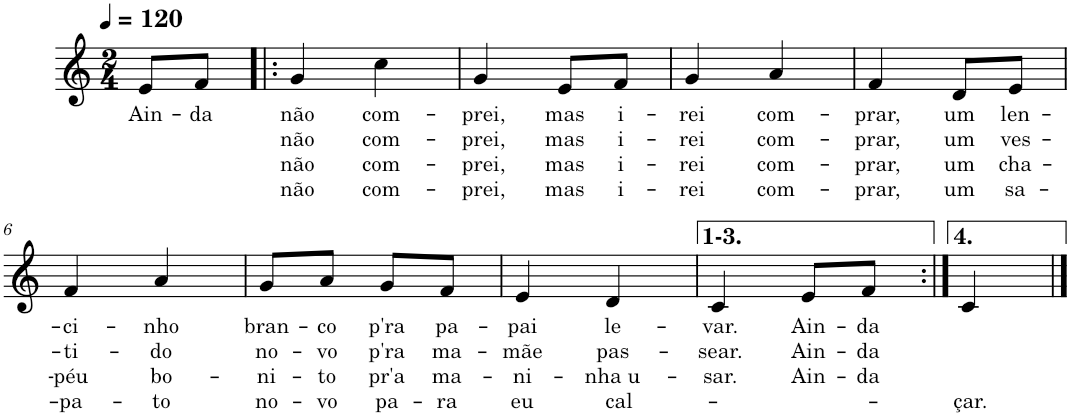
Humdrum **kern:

**kern	**text	**text	**text	**text
*part1	*part1	*part1	*part1	*part1
*staff1	*staff1	*staff1	*staff1	*staff1
*I"Voice, Voice	*	*	*	*
*I'Vo.	*	*	*	*
*clefG2	*	*	*	*
*k[]	*	*	*	*
*M2/4	*	*	*	*
*MM120	*	*	*	*
=1	=1	=1	=1	=1
!	!LO:LY:b	!	!	!
8e/L	Ain-	.	.	.
!	!LO:LY:b	!	!	!
8f/J	da	.	.	.
=2!|:	=2!|:	=2!|:	=2!|:	=2!|:
!	!LO:LY:b	!LO:LY:b	!LO:LY:b	!LO:LY:b
4g/	não	não	não	não
!	!LO:LY:b	!LO:LY:b	!LO:LY:b	!LO:LY:b
4cc\	com-	com-	com-	com-
=3	=3	=3	=3	=3
!	!LO:LY:b	!LO:LY:b	!LO:LY:b	!LO:LY:b
4g/	-prei,	-prei,	-prei,	-prei,
!	!LO:LY:b	!LO:LY:b	!LO:LY:b	!LO:LY:b
8e/L	mas	mas	mas	mas
!	!LO:LY:b	!LO:LY:b	!LO:LY:b	!LO:LY:b
8f/J	i-	i-	i-	i-
=4	=4	=4	=4	=4
!	!LO:LY:b	!LO:LY:b	!LO:LY:b	!LO:LY:b
4g/	-rei	-rei	-rei	-rei
!	!LO:LY:b	!LO:LY:b	!LO:LY:b	!LO:LY:b
4a/	com-	com-	com-	com-
=5	=5	=5	=5	=5
!	!LO:LY:b	!LO:LY:b	!LO:LY:b	!LO:LY:b
4f/	-prar,	-prar,	-prar,	-prar,
!	!LO:LY:b	!LO:LY:b	!LO:LY:b	!LO:LY:b
8d/L	um	um	um	um
!	!LO:LY:b	!LO:LY:b	!LO:LY:b	!LO:LY:b
8e/J	len-	ves-	cha-	sa-
!!LO:LB:g=z
=6	=6	=6	=6	=6
!	!LO:LY:b	!LO:LY:b	!LO:LY:b	!LO:LY:b
4f/	-ci-	-ti-	-péu	-pa-
!	!LO:LY:b	!LO:LY:b	!LO:LY:b	!LO:LY:b
4a/	-nho	-do	bo-	-to
=7	=7	=7	=7	=7
!	!LO:LY:b	!LO:LY:b	!LO:LY:b	!LO:LY:b
8g/L	bran-	no-	-ni-	no-
!	!LO:LY:b	!LO:LY:b	!LO:LY:b	!LO:LY:b
8a/J	-co	-vo	-to	-vo
!	!LO:LY:b	!LO:LY:b	!LO:LY:b	!LO:LY:b
8g/L	p'ra	p'ra	pr'a	pa-
!	!LO:LY:b	!LO:LY:b	!LO:LY:b	!LO:LY:b
8f/J	pa-	ma-	ma-	-ra
=8	=8	=8	=8	=8
!	!LO:LY:b	!LO:LY:b	!LO:LY:b	!LO:LY:b
4e/	-pai	-mãe	-ni-	eu
!	!LO:LY:b	!LO:LY:b	!LO:LY:b	!LO:LY:b
4d/	le-	pas-	-nha u-	cal-
=9	=9	=9	=9	=9
!	!LO:LY:b	!LO:LY:b	!LO:LY:b	!
4c/	-var.	-sear.	-sar.	.
!	!LO:LY:b	!LO:LY:b	!LO:LY:b	!
8e/L	Ain-	Ain-	Ain-	.
!	!LO:LY:b	!LO:LY:b	!LO:LY:b	!
8f/J	-da	-da	-da	.
=10:|!	=10:|!	=10:|!	=10:|!	=10:|!
!	!	!	!	!LO:LY:b
4c/	.	.	.	-çar.
==	==	==	==	==
*-	*-	*-	*-	*-
